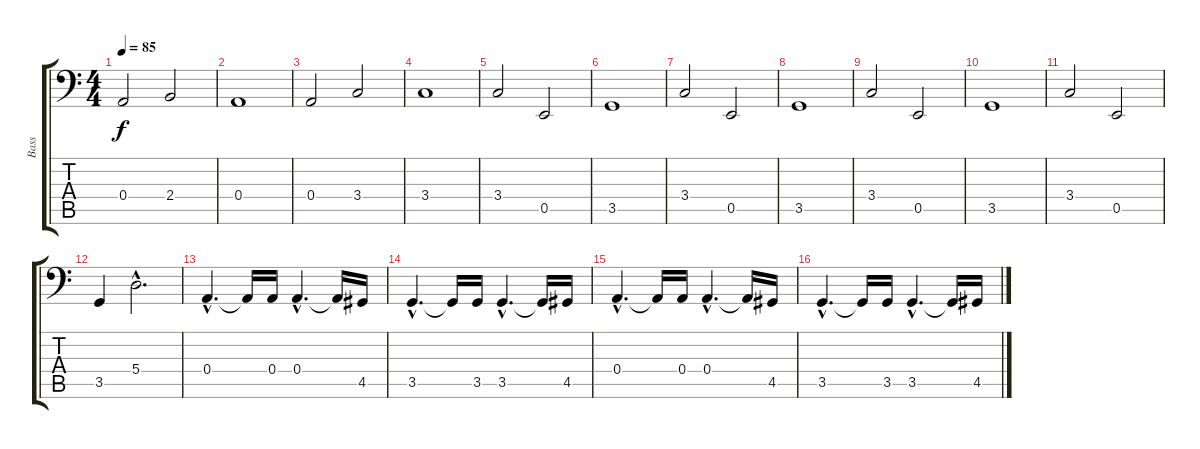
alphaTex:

\track ("Bass" "Bass") {instrument fretlessbass}
\staff {score tabs}
\tuning (C3 G2 D2 A1 E1 B0) {hide}
\ts (4 4)
\tempo 85
\clef f4
\ks c
0.4.2{dy f} 2.4.2 |
0.4.1 |
0.4.2 3.4.2 |
3.4.1 |
3.4.2 0.5.2 |
3.5.1 |
3.4.2 0.5.2 |
3.5.1 |
3.4.2 0.5.2 |
3.5.1 |
3.4.2 0.5.2 |
3.5.4 5.4{hac}.2{d} |
0.4{hac}.4{d} 0.4{t}.16 0.4.16 0.4{hac}.4{d} 0.4{t}.16 4.5.16 |
3.5{hac}.4{d} 3.5{t}.16 3.5.16 3.5{hac}.4{d} 3.5{t}.16 4.5.16 |
0.4{hac}.4{d} 0.4{t}.16 0.4.16 0.4{hac}.4{d} 0.4{t}.16 4.5.16 |
3.5{hac}.4{d} 3.5{t}.16 3.5.16 3.5{hac}.4{d} 3.5{t}.16 4.5.16
